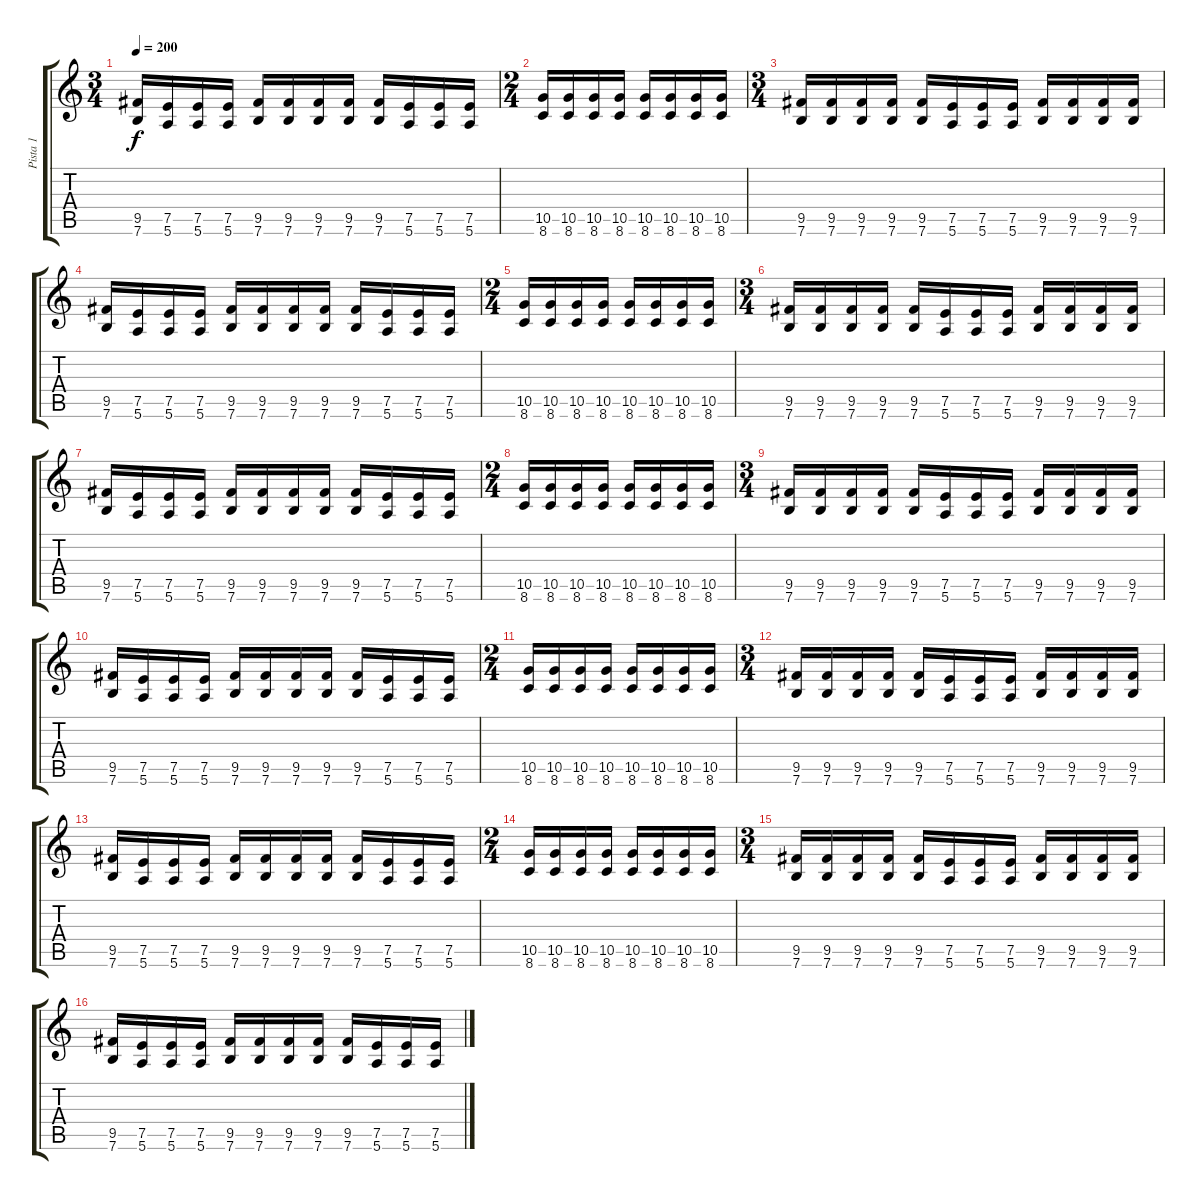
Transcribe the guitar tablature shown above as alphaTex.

\track ("Pista 1" "Pista 1") {instrument distortionguitar}
\staff {score tabs}
\tuning (E4 B3 G3 D3 A2 E2) {hide}
\ts (3 4)
\tempo 200
\clef g2
\ks c
(9.5 7.6).16{dy f} (7.5 5.6).16 (7.5 5.6).16 (7.5 5.6).16 (9.5 7.6).16 (9.5 7.6).16 (9.5 7.6).16 (9.5 7.6).16 (9.5 7.6).16 (7.5 5.6).16 (7.5 5.6).16 (7.5 5.6).16 |
\ts (2 4)
(10.5 8.6).16 (10.5 8.6).16 (10.5 8.6).16 (10.5 8.6).16 (10.5 8.6).16 (10.5 8.6).16 (10.5 8.6).16 (10.5 8.6).16 |
\ts (3 4)
(9.5 7.6).16{volume 12} (9.5 7.6).16{volume 11} (9.5 7.6).16 (9.5 7.6).16 (9.5 7.6).16 (7.5 5.6).16 (7.5 5.6).16 (7.5 5.6).16 (9.5 7.6).16 (9.5 7.6).16 (9.5 7.6).16 (9.5 7.6).16 |
(9.5 7.6).16 (7.5 5.6).16 (7.5 5.6).16 (7.5 5.6).16 (9.5 7.6).16 (9.5 7.6).16 (9.5 7.6).16 (9.5 7.6).16 (9.5 7.6).16 (7.5 5.6).16 (7.5 5.6).16 (7.5 5.6).16 |
\ts (2 4)
(10.5 8.6).16 (10.5 8.6).16 (10.5 8.6).16 (10.5 8.6).16 (10.5 8.6).16 (10.5 8.6).16 (10.5 8.6).16 (10.5 8.6).16 |
\ts (3 4)
(9.5 7.6).16{volume 11} (9.5 7.6).16{volume 10} (9.5 7.6).16 (9.5 7.6).16 (9.5 7.6).16 (7.5 5.6).16 (7.5 5.6).16 (7.5 5.6).16 (9.5 7.6).16 (9.5 7.6).16 (9.5 7.6).16 (9.5 7.6).16 |
(9.5 7.6).16 (7.5 5.6).16 (7.5 5.6).16 (7.5 5.6).16 (9.5 7.6).16 (9.5 7.6).16 (9.5 7.6).16 (9.5 7.6).16 (9.5 7.6).16 (7.5 5.6).16 (7.5 5.6).16 (7.5 5.6).16 |
\ts (2 4)
(10.5 8.6).16 (10.5 8.6).16 (10.5 8.6).16 (10.5 8.6).16 (10.5 8.6).16 (10.5 8.6).16 (10.5 8.6).16 (10.5 8.6).16 |
\ts (3 4)
(9.5 7.6).16{volume 10} (9.5 7.6).16{volume 9} (9.5 7.6).16 (9.5 7.6).16 (9.5 7.6).16 (7.5 5.6).16 (7.5 5.6).16 (7.5 5.6).16 (9.5 7.6).16 (9.5 7.6).16 (9.5 7.6).16 (9.5 7.6).16 |
(9.5 7.6).16 (7.5 5.6).16 (7.5 5.6).16 (7.5 5.6).16 (9.5 7.6).16 (9.5 7.6).16 (9.5 7.6).16 (9.5 7.6).16 (9.5 7.6).16 (7.5 5.6).16 (7.5 5.6).16 (7.5 5.6).16 |
\ts (2 4)
(10.5 8.6).16 (10.5 8.6).16 (10.5 8.6).16 (10.5 8.6).16 (10.5 8.6).16 (10.5 8.6).16 (10.5 8.6).16 (10.5 8.6).16 |
\ts (3 4)
(9.5 7.6).16{volume 9} (9.5 7.6).16{volume 8} (9.5 7.6).16 (9.5 7.6).16 (9.5 7.6).16 (7.5 5.6).16 (7.5 5.6).16 (7.5 5.6).16 (9.5 7.6).16 (9.5 7.6).16 (9.5 7.6).16 (9.5 7.6).16 |
(9.5 7.6).16 (7.5 5.6).16 (7.5 5.6).16 (7.5 5.6).16 (9.5 7.6).16 (9.5 7.6).16 (9.5 7.6).16 (9.5 7.6).16 (9.5 7.6).16 (7.5 5.6).16 (7.5 5.6).16 (7.5 5.6).16 |
\ts (2 4)
(10.5 8.6).16 (10.5 8.6).16 (10.5 8.6).16 (10.5 8.6).16 (10.5 8.6).16 (10.5 8.6).16 (10.5 8.6).16 (10.5 8.6).16 |
\ts (3 4)
(9.5 7.6).16{volume 8} (9.5 7.6).16{volume 7} (9.5 7.6).16 (9.5 7.6).16 (9.5 7.6).16 (7.5 5.6).16 (7.5 5.6).16 (7.5 5.6).16 (9.5 7.6).16 (9.5 7.6).16 (9.5 7.6).16 (9.5 7.6).16 |
(9.5 7.6).16 (7.5 5.6).16 (7.5 5.6).16 (7.5 5.6).16 (9.5 7.6).16 (9.5 7.6).16 (9.5 7.6).16 (9.5 7.6).16 (9.5 7.6).16 (7.5 5.6).16 (7.5 5.6).16 (7.5 5.6).16
